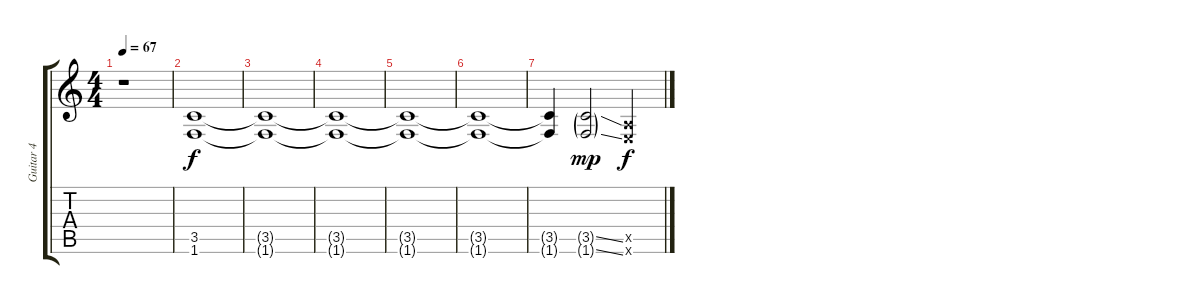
\track ("Guitar 4" "Guitar 4") {instrument overdrivenguitar}
\staff {score tabs}
\tuning (E4 B3 G3 D3 A2 E2) {hide}
\ts (4 4)
\tempo 67
\clef g2
\ks c
r.1{dy f volume 0} |
(3.5 1.6).1{volume 10} |
(3.5{t} 1.6{t}).1 |
(3.5{t} 1.6{t}).1 |
(3.5{t} 1.6{t}).1 |
(3.5{t} 1.6{t}).1 |
(3.5{t} 1.6{t}).4 (3.5{ss g} 1.6{ss g}).2{dy mp volume 0} (0.5{x} 0.6{x}).4{dy f}
